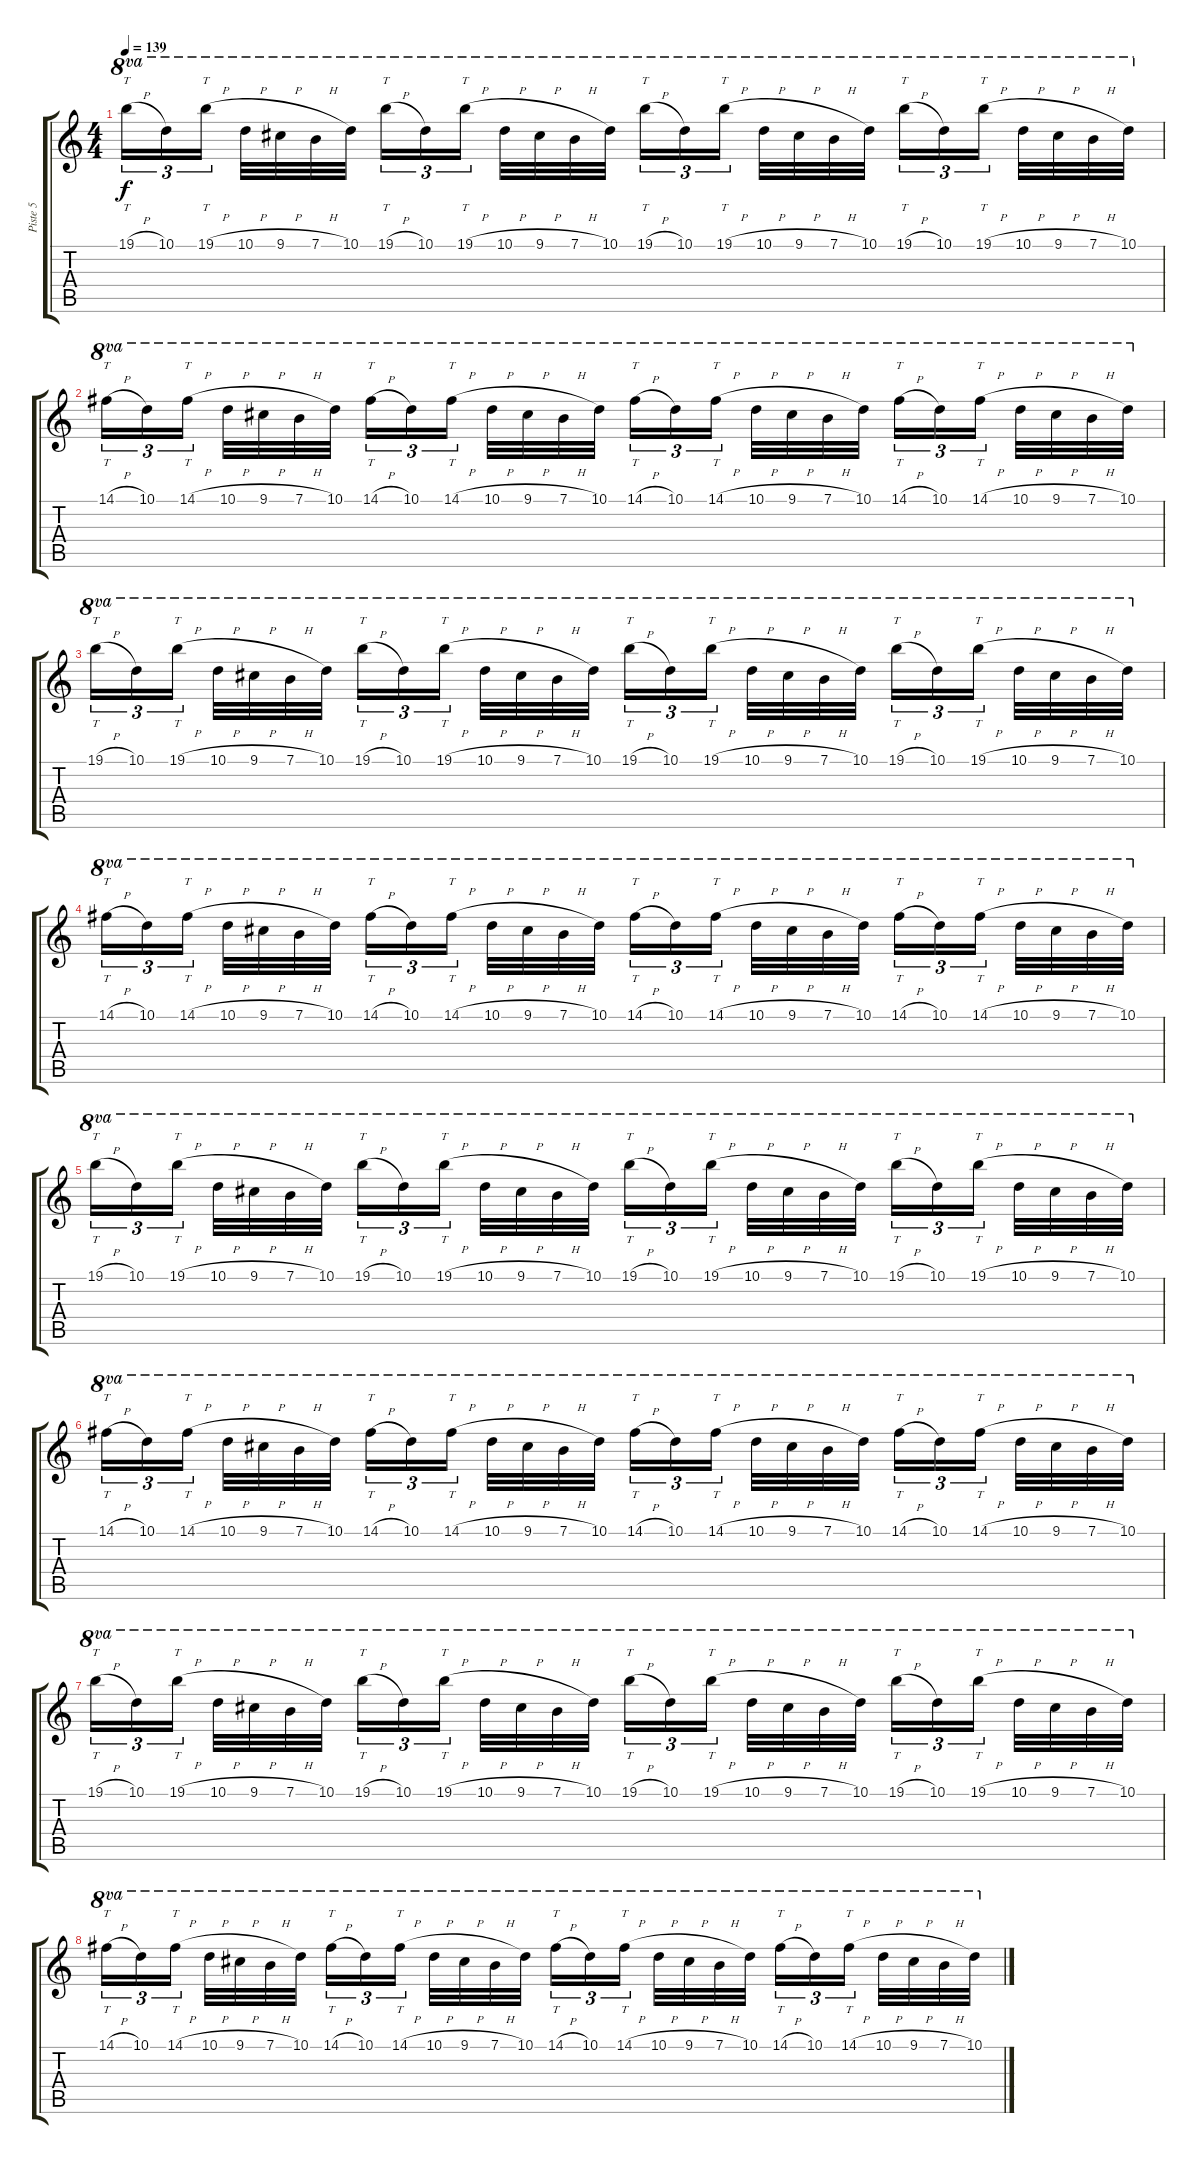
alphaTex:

\track ("Piste 5" "Piste 5") {instrument distortionguitar}
\staff {score tabs}
\tuning (E4 B3 G3 D3 A2 E2) {hide}
\ts (4 4)
\tempo 139
\clef g2
\ks c
19.1{h}.16{tt tu (3 2) ot 8va dy f balance 2} 10.1.16{tu (3 2) ot 8va} 19.1{h}.16{tt tu (3 2) ot 8va beam splitsecondary} 10.1{h}.32{ot 8va} 9.1{h}.32{ot 8va} 7.1{h}.32{ot 8va} 10.1.32{ot 8va} 19.1{h}.16{tt tu (3 2) ot 8va} 10.1.16{tu (3 2) ot 8va} 19.1{h}.16{tt tu (3 2) ot 8va beam splitsecondary} 10.1{h}.32{ot 8va} 9.1{h}.32{ot 8va} 7.1{h}.32{ot 8va} 10.1.32{ot 8va} 19.1{h}.16{tt tu (3 2) ot 8va} 10.1.16{tu (3 2) ot 8va} 19.1{h}.16{tt tu (3 2) ot 8va beam splitsecondary} 10.1{h}.32{ot 8va} 9.1{h}.32{ot 8va} 7.1{h}.32{ot 8va} 10.1.32{ot 8va} 19.1{h}.16{tt tu (3 2) ot 8va} 10.1.16{tu (3 2) ot 8va} 19.1{h}.16{tt tu (3 2) ot 8va beam splitsecondary} 10.1{h}.32{ot 8va} 9.1{h}.32{ot 8va} 7.1{h}.32{ot 8va} 10.1.32{ot 8va} |
14.1{h}.16{tt tu (3 2) ot 8va} 10.1.16{tu (3 2) ot 8va} 14.1{h}.16{tt tu (3 2) ot 8va beam splitsecondary} 10.1{h}.32{ot 8va} 9.1{h}.32{ot 8va} 7.1{h}.32{ot 8va} 10.1.32{ot 8va} 14.1{h}.16{tt tu (3 2) ot 8va} 10.1.16{tu (3 2) ot 8va} 14.1{h}.16{tt tu (3 2) ot 8va beam splitsecondary} 10.1{h}.32{ot 8va} 9.1{h}.32{ot 8va} 7.1{h}.32{ot 8va} 10.1.32{ot 8va} 14.1{h}.16{tt tu (3 2) ot 8va} 10.1.16{tu (3 2) ot 8va} 14.1{h}.16{tt tu (3 2) ot 8va beam splitsecondary} 10.1{h}.32{ot 8va} 9.1{h}.32{ot 8va} 7.1{h}.32{ot 8va} 10.1.32{ot 8va} 14.1{h}.16{tt tu (3 2) ot 8va} 10.1.16{tu (3 2) ot 8va} 14.1{h}.16{tt tu (3 2) ot 8va beam splitsecondary} 10.1{h}.32{ot 8va} 9.1{h}.32{ot 8va} 7.1{h}.32{ot 8va} 10.1.32{ot 8va} |
19.1{h}.16{tt tu (3 2) ot 8va} 10.1.16{tu (3 2) ot 8va} 19.1{h}.16{tt tu (3 2) ot 8va beam splitsecondary} 10.1{h}.32{ot 8va} 9.1{h}.32{ot 8va} 7.1{h}.32{ot 8va} 10.1.32{ot 8va} 19.1{h}.16{tt tu (3 2) ot 8va} 10.1.16{tu (3 2) ot 8va} 19.1{h}.16{tt tu (3 2) ot 8va beam splitsecondary} 10.1{h}.32{ot 8va} 9.1{h}.32{ot 8va} 7.1{h}.32{ot 8va} 10.1.32{ot 8va} 19.1{h}.16{tt tu (3 2) ot 8va} 10.1.16{tu (3 2) ot 8va} 19.1{h}.16{tt tu (3 2) ot 8va beam splitsecondary} 10.1{h}.32{ot 8va} 9.1{h}.32{ot 8va} 7.1{h}.32{ot 8va} 10.1.32{ot 8va} 19.1{h}.16{tt tu (3 2) ot 8va} 10.1.16{tu (3 2) ot 8va} 19.1{h}.16{tt tu (3 2) ot 8va beam splitsecondary} 10.1{h}.32{ot 8va} 9.1{h}.32{ot 8va} 7.1{h}.32{ot 8va} 10.1.32{ot 8va} |
14.1{h}.16{tt tu (3 2) ot 8va} 10.1.16{tu (3 2) ot 8va} 14.1{h}.16{tt tu (3 2) ot 8va beam splitsecondary} 10.1{h}.32{ot 8va} 9.1{h}.32{ot 8va} 7.1{h}.32{ot 8va} 10.1.32{ot 8va} 14.1{h}.16{tt tu (3 2) ot 8va} 10.1.16{tu (3 2) ot 8va} 14.1{h}.16{tt tu (3 2) ot 8va beam splitsecondary} 10.1{h}.32{ot 8va} 9.1{h}.32{ot 8va} 7.1{h}.32{ot 8va} 10.1.32{ot 8va} 14.1{h}.16{tt tu (3 2) ot 8va} 10.1.16{tu (3 2) ot 8va} 14.1{h}.16{tt tu (3 2) ot 8va beam splitsecondary} 10.1{h}.32{ot 8va} 9.1{h}.32{ot 8va} 7.1{h}.32{ot 8va} 10.1.32{ot 8va} 14.1{h}.16{tt tu (3 2) ot 8va} 10.1.16{tu (3 2) ot 8va} 14.1{h}.16{tt tu (3 2) ot 8va beam splitsecondary} 10.1{h}.32{ot 8va} 9.1{h}.32{ot 8va} 7.1{h}.32{ot 8va} 10.1.32{ot 8va} |
19.1{h}.16{tt tu (3 2) ot 8va balance 2} 10.1.16{tu (3 2) ot 8va} 19.1{h}.16{tt tu (3 2) ot 8va beam splitsecondary} 10.1{h}.32{ot 8va} 9.1{h}.32{ot 8va} 7.1{h}.32{ot 8va} 10.1.32{ot 8va} 19.1{h}.16{tt tu (3 2) ot 8va} 10.1.16{tu (3 2) ot 8va} 19.1{h}.16{tt tu (3 2) ot 8va beam splitsecondary} 10.1{h}.32{ot 8va} 9.1{h}.32{ot 8va} 7.1{h}.32{ot 8va} 10.1.32{ot 8va} 19.1{h}.16{tt tu (3 2) ot 8va} 10.1.16{tu (3 2) ot 8va} 19.1{h}.16{tt tu (3 2) ot 8va beam splitsecondary} 10.1{h}.32{ot 8va} 9.1{h}.32{ot 8va} 7.1{h}.32{ot 8va} 10.1.32{ot 8va} 19.1{h}.16{tt tu (3 2) ot 8va} 10.1.16{tu (3 2) ot 8va} 19.1{h}.16{tt tu (3 2) ot 8va beam splitsecondary} 10.1{h}.32{ot 8va} 9.1{h}.32{ot 8va} 7.1{h}.32{ot 8va} 10.1.32{ot 8va} |
14.1{h}.16{tt tu (3 2) ot 8va} 10.1.16{tu (3 2) ot 8va} 14.1{h}.16{tt tu (3 2) ot 8va beam splitsecondary} 10.1{h}.32{ot 8va} 9.1{h}.32{ot 8va} 7.1{h}.32{ot 8va} 10.1.32{ot 8va} 14.1{h}.16{tt tu (3 2) ot 8va} 10.1.16{tu (3 2) ot 8va} 14.1{h}.16{tt tu (3 2) ot 8va beam splitsecondary} 10.1{h}.32{ot 8va} 9.1{h}.32{ot 8va} 7.1{h}.32{ot 8va} 10.1.32{ot 8va} 14.1{h}.16{tt tu (3 2) ot 8va} 10.1.16{tu (3 2) ot 8va} 14.1{h}.16{tt tu (3 2) ot 8va beam splitsecondary} 10.1{h}.32{ot 8va} 9.1{h}.32{ot 8va} 7.1{h}.32{ot 8va} 10.1.32{ot 8va} 14.1{h}.16{tt tu (3 2) ot 8va} 10.1.16{tu (3 2) ot 8va} 14.1{h}.16{tt tu (3 2) ot 8va beam splitsecondary} 10.1{h}.32{ot 8va} 9.1{h}.32{ot 8va} 7.1{h}.32{ot 8va} 10.1.32{ot 8va} |
19.1{h}.16{tt tu (3 2) ot 8va} 10.1.16{tu (3 2) ot 8va} 19.1{h}.16{tt tu (3 2) ot 8va beam splitsecondary} 10.1{h}.32{ot 8va} 9.1{h}.32{ot 8va} 7.1{h}.32{ot 8va} 10.1.32{ot 8va} 19.1{h}.16{tt tu (3 2) ot 8va} 10.1.16{tu (3 2) ot 8va} 19.1{h}.16{tt tu (3 2) ot 8va beam splitsecondary} 10.1{h}.32{ot 8va} 9.1{h}.32{ot 8va} 7.1{h}.32{ot 8va} 10.1.32{ot 8va} 19.1{h}.16{tt tu (3 2) ot 8va} 10.1.16{tu (3 2) ot 8va} 19.1{h}.16{tt tu (3 2) ot 8va beam splitsecondary} 10.1{h}.32{ot 8va} 9.1{h}.32{ot 8va} 7.1{h}.32{ot 8va} 10.1.32{ot 8va} 19.1{h}.16{tt tu (3 2) ot 8va} 10.1.16{tu (3 2) ot 8va} 19.1{h}.16{tt tu (3 2) ot 8va beam splitsecondary} 10.1{h}.32{ot 8va} 9.1{h}.32{ot 8va} 7.1{h}.32{ot 8va} 10.1.32{ot 8va} |
14.1{h}.16{tt tu (3 2) ot 8va} 10.1.16{tu (3 2) ot 8va} 14.1{h}.16{tt tu (3 2) ot 8va beam splitsecondary} 10.1{h}.32{ot 8va} 9.1{h}.32{ot 8va} 7.1{h}.32{ot 8va} 10.1.32{ot 8va} 14.1{h}.16{tt tu (3 2) ot 8va} 10.1.16{tu (3 2) ot 8va} 14.1{h}.16{tt tu (3 2) ot 8va beam splitsecondary} 10.1{h}.32{ot 8va} 9.1{h}.32{ot 8va} 7.1{h}.32{ot 8va} 10.1.32{ot 8va} 14.1{h}.16{tt tu (3 2) ot 8va} 10.1.16{tu (3 2) ot 8va} 14.1{h}.16{tt tu (3 2) ot 8va beam splitsecondary} 10.1{h}.32{ot 8va} 9.1{h}.32{ot 8va} 7.1{h}.32{ot 8va} 10.1.32{ot 8va} 14.1{h}.16{tt tu (3 2) ot 8va} 10.1.16{tu (3 2) ot 8va} 14.1{h}.16{tt tu (3 2) ot 8va beam splitsecondary} 10.1{h}.32{ot 8va} 9.1{h}.32{ot 8va} 7.1{h}.32{ot 8va} 10.1.32{ot 8va}
